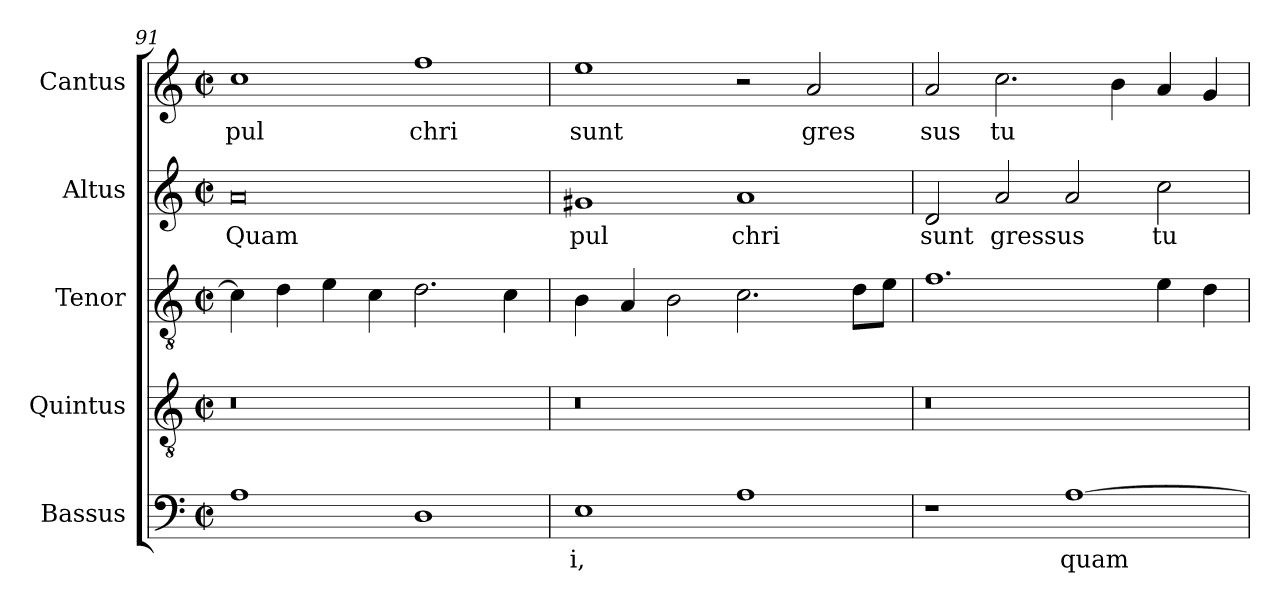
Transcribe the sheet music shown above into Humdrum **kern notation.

**kern	**text	**kern	**kern	**kern	**text	**kern	**text
*part5	*part5	*part4	*part3	*part2	*part2	*part1	*part1
*staff5	*staff5	*staff4	*staff3	*staff2	*staff2	*staff1	*staff1
*I"Bassus	*	*I"Quintus	*I"Tenor	*I"Altus	*	*I"Cantus	*
*clefF4	*	*clefGv2	*clefGv2	*clefG2	*	*clefG2	*
*	*	*	*	*k[]	*	*k[]	*
*	*	*	*	*C:	*	*C:	*
*M2/2	*	*M2/2	*M2/2	*M2/2	*	*M2/2	*
*met(c|)	*	*met(c|)	*met(c|)	*met(c|)	*	*met(c|)	*
=91	=91	=91	=91	=91	=91	=91	=91
!	!	!	!	!	!LO:LY:b:cj	!	!LO:LY:b:cj
1A	.	0r	4c\]	0a	Quam	1cc	pul
.	.	.	4d\	.	.	.	.
.	.	.	4e\	.	.	.	.
.	.	.	4c\	.	.	.	.
!	!	!	!	!	!	!	!LO:LY:b:cj
1D	.	.	2.d\	.	.	1ff	chri
.	.	.	4c\	.	.	.	.
=92	=92	=92	=92	=92	=92	=92	=92
!	!LO:LY:b:rj	!	!	!	!LO:LY:b:cj	!	!LO:LY:b:cj
1E	i,	0r	4B\	1g#X	pul	1ee	sunt
.	.	.	4A/	.	.	.	.
.	.	.	2B\	.	.	.	.
!	!	!	!	!	!LO:LY:b:cj	!	!
1A	.	.	2.c\	1a	chri	2r	.
!	!	!	!	!	!	!	!LO:LY:b:cj
.	.	.	.	.	.	2a/	gres
.	.	.	8d\L	.	.	.	.
.	.	.	8e\J	.	.	.	.
=93	=93	=93	=93	=93	=93	=93	=93
!	!	!	!	!	!LO:LY:b:cj	!	!LO:LY:b:cj
1r	.	0r	1.f	2d/	sunt	2a/	sus
!	!	!	!	!	!LO:LY:b:cj	!	!LO:LY:b:cj
.	.	.	.	2a/	gressus	2.cc\	tu
!	!LO:LY:b	!	!	!	!	!	!
[>1A	quam	.	.	2a/	.	.	.
.	.	.	.	.	.	4b\	.
!	!	!	!	!	!LO:LY:b:cj	!	!
.	.	.	4e\	2cc\	tu	4a/	.
.	.	.	4d\	.	.	4g/	.
=	=	=	=	=	=	=	=
*-	*-	*-	*-	*-	*-	*-	*-
